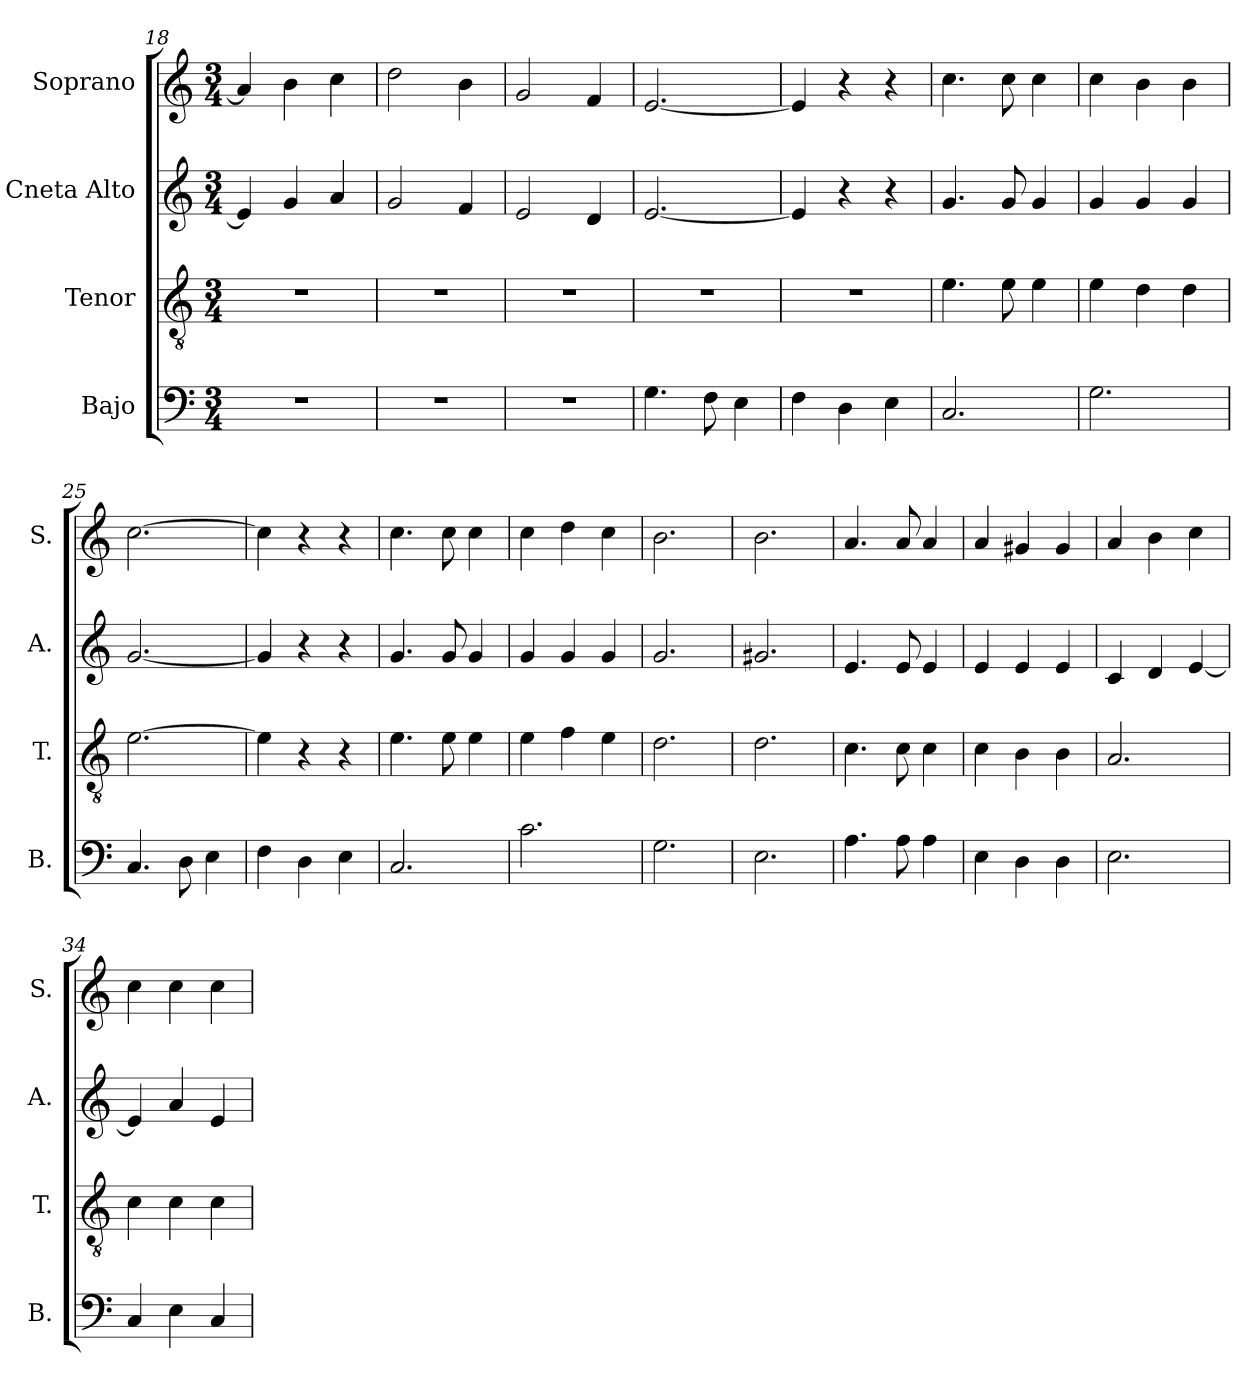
**kern	**kern	**kern	**kern
*part4	*part3	*part2	*part1
*staff4	*staff3	*staff2	*staff1
*I"Bajo	*I"Tenor	*I"Cneta Alto	*I"Soprano
*I'B.	*I'T.	*I'A.	*I'S.
*clefF4	*clefGv2	*clefG2	*clefG2
*k[]	*k[]	*k[]	*k[]
*M3/4	*M3/4	*M3/4	*M3/4
=18	=18	=18	=18
2.r	2.r	4e/]	4a/]
.	.	4g/	4b\
.	.	4a/	4cc\
=19	=19	=19	=19
2.r	2.r	2g/	2dd\
.	.	4f/	4b\
=20	=20	=20	=20
2.r	2.r	2e/	2g/
.	.	4d/	4f/
=21	=21	=21	=21
4.G\	2.r	[2.e/	[2.e/
8F\	.	.	.
4E\	.	.	.
=22	=22	=22	=22
4F\	2.r	4e/]	4e/]
4D\	.	4r	4r
4E\	.	4r	4r
=23	=23	=23	=23
2.C/	4.e\	4.g/	4.cc\
.	8e\	8g/	8cc\
.	4e\	4g/	4cc\
=24	=24	=24	=24
2.G\	4e\	4g/	4cc\
.	4d\	4g/	4b\
.	4d\	4g/	4b\
=25	=25	=25	=25
4.C/	[2.e\	[2.g/	[2.cc\
8D\	.	.	.
4E\	.	.	.
=26	=26	=26	=26
4F\	4e\]	4g/]	4cc\]
4D\	4r	4r	4r
4E\	4r	4r	4r
=27	=27	=27	=27
2.C/	4.e\	4.g/	4.cc\
.	8e\	8g/	8cc\
.	4e\	4g/	4cc\
=28	=28	=28	=28
2.c\	4e\	4g/	4cc\
.	4f\	4g/	4dd\
.	4e\	4g/	4cc\
=29	=29	=29	=29
2.G\	2.d\	2.g/	2.b\
=30	=30	=30	=30
2.E\	2.d\	2.g#X/	2.b\
=31	=31	=31	=31
4.A\	4.c\	4.e/	4.a/
8A\	8c\	8e/	8a/
4A\	4c\	4e/	4a/
=32	=32	=32	=32
4E\	4c\	4e/	4a/
4D\	4B\	4e/	4g#X/
4D\	4B\	4e/	4g#/
=33	=33	=33	=33
2.E\	2.A/	4c/	4a/
.	.	4d/	4b\
.	.	[4e/	4cc\
=34	=34	=34	=34
4C/	4c\	4e/]	4cc\
4E\	4c\	4a/	4cc\
4C/	4c\	4e/	4cc\
=	=	=	=
*-	*-	*-	*-
